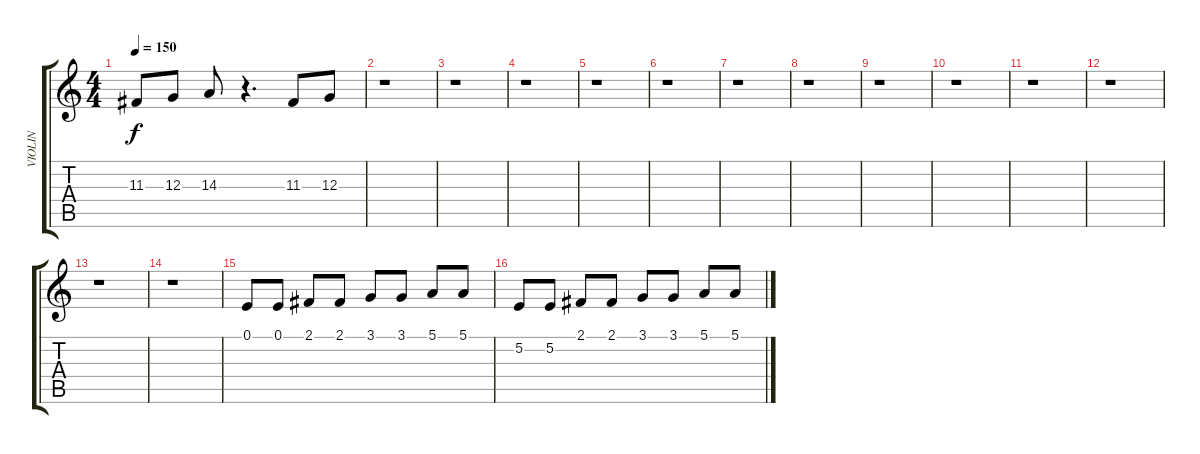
\track ("VIOLIN" "VIOLIN") {instrument violin}
\staff {score tabs}
\tuning (E4 B3 G3 D3 A2 E2) {hide}
\ts (4 4)
\tempo 150
\clef g2
\ks c
11.3.8{dy f} 12.3.8 14.3.8 r.4{d} 11.3.8 12.3.8 |
r.1 |
r.1 |
r.1 |
r.1 |
r.1 |
r.1 |
r.1 |
r.1 |
r.1 |
r.1 |
r.1 |
r.1 |
r.1 |
0.1.8{volume 10} 0.1.8 2.1.8 2.1.8 3.1.8 3.1.8 5.1.8 5.1.8 |
5.2.8 5.2.8 2.1.8 2.1.8 3.1.8 3.1.8 5.1.8 5.1.8
